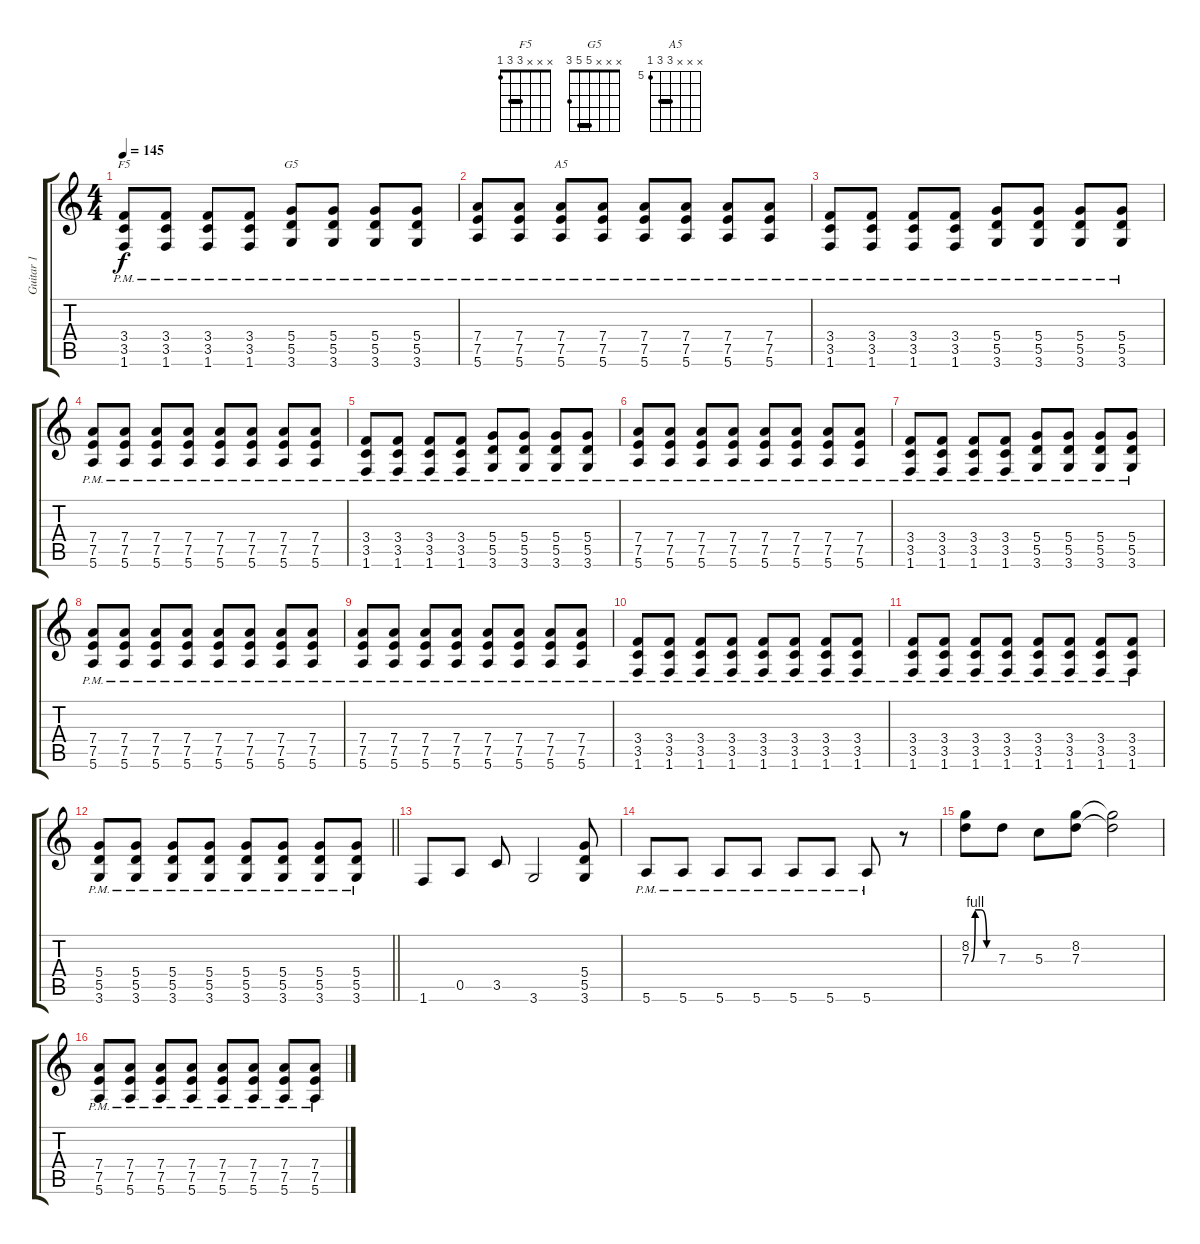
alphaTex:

\track ("Guitar 1" "Guitar 1") {instrument electricguitarclean}
\staff {score tabs}
\tuning (E4 B3 G3 D3 A2 E2) {hide}
\chord ("F5" x x x 3 3 1) {barre 3}
\chord ("G5" x x x 5 5 3) {barre 5}
\chord ("A5" x x x 7 7 5) {firstfret 5 barre 7}
\ts (4 4)
\tempo 145
\clef g2
\ks c
(3.4 3.5{pm} 1.6{pm}).8{ch "F5" dy f} (3.4 3.5{pm} 1.6{pm}).8 (3.4 3.5{pm} 1.6{pm}).8 (3.4 3.5{pm} 1.6{pm}).8 (5.4 5.5{pm} 3.6{pm}).8{ch "G5"} (5.4 5.5{pm} 3.6{pm}).8 (5.4 5.5{pm} 3.6{pm}).8 (5.4 5.5{pm} 3.6{pm}).8 |
(7.4 7.5{pm} 5.6{pm}).8 (7.4 7.5{pm} 5.6{pm}).8 (7.4 7.5{pm} 5.6{pm}).8{ch "A5"} (7.4 7.5{pm} 5.6{pm}).8 (7.4 7.5{pm} 5.6{pm}).8 (7.4 7.5{pm} 5.6{pm}).8 (7.4 7.5{pm} 5.6{pm}).8 (7.4 7.5{pm} 5.6{pm}).8 |
(3.4 3.5{pm} 1.6{pm}).8 (3.4 3.5{pm} 1.6{pm}).8 (3.4 3.5{pm} 1.6{pm}).8 (3.4 3.5{pm} 1.6{pm}).8 (5.4 5.5{pm} 3.6{pm}).8 (5.4 5.5{pm} 3.6{pm}).8 (5.4 5.5{pm} 3.6{pm}).8 (5.4 5.5{pm} 3.6{pm}).8 |
(7.4 7.5{pm} 5.6{pm}).8 (7.4 7.5{pm} 5.6{pm}).8 (7.4 7.5{pm} 5.6{pm}).8 (7.4 7.5{pm} 5.6{pm}).8 (7.4 7.5{pm} 5.6{pm}).8 (7.4 7.5{pm} 5.6{pm}).8 (7.4 7.5{pm} 5.6{pm}).8 (7.4 7.5{pm} 5.6{pm}).8 |
(3.4 3.5{pm} 1.6{pm}).8 (3.4 3.5{pm} 1.6{pm}).8 (3.4 3.5{pm} 1.6{pm}).8 (3.4 3.5{pm} 1.6{pm}).8 (5.4 5.5{pm} 3.6{pm}).8 (5.4 5.5{pm} 3.6{pm}).8 (5.4 5.5{pm} 3.6{pm}).8 (5.4 5.5{pm} 3.6{pm}).8 |
(7.4 7.5{pm} 5.6{pm}).8 (7.4 7.5{pm} 5.6{pm}).8 (7.4 7.5{pm} 5.6{pm}).8 (7.4 7.5{pm} 5.6{pm}).8 (7.4 7.5{pm} 5.6{pm}).8 (7.4 7.5{pm} 5.6{pm}).8 (7.4 7.5{pm} 5.6{pm}).8 (7.4 7.5{pm} 5.6{pm}).8 |
(3.4 3.5{pm} 1.6{pm}).8 (3.4 3.5{pm} 1.6{pm}).8 (3.4 3.5{pm} 1.6{pm}).8 (3.4 3.5{pm} 1.6{pm}).8 (5.4 5.5{pm} 3.6{pm}).8 (5.4 5.5{pm} 3.6{pm}).8 (5.4 5.5{pm} 3.6{pm}).8 (5.4 5.5{pm} 3.6{pm}).8 |
(7.4 7.5{pm} 5.6{pm}).8 (7.4 7.5{pm} 5.6{pm}).8 (7.4 7.5{pm} 5.6{pm}).8 (7.4 7.5{pm} 5.6{pm}).8 (7.4 7.5{pm} 5.6{pm}).8 (7.4 7.5{pm} 5.6{pm}).8 (7.4 7.5{pm} 5.6{pm}).8 (7.4 7.5{pm} 5.6{pm}).8 |
(7.4 7.5{pm} 5.6{pm}).8 (7.4 7.5{pm} 5.6{pm}).8 (7.4 7.5{pm} 5.6{pm}).8 (7.4 7.5{pm} 5.6{pm}).8 (7.4 7.5{pm} 5.6{pm}).8 (7.4 7.5{pm} 5.6{pm}).8 (7.4 7.5{pm} 5.6{pm}).8 (7.4 7.5{pm} 5.6{pm}).8 |
(3.4 3.5{pm} 1.6{pm}).8 (3.4 3.5{pm} 1.6{pm}).8 (3.4 3.5{pm} 1.6{pm}).8 (3.4 3.5{pm} 1.6{pm}).8 (3.4 3.5{pm} 1.6{pm}).8 (3.4 3.5{pm} 1.6{pm}).8 (3.4 3.5{pm} 1.6{pm}).8 (3.4 3.5{pm} 1.6{pm}).8 |
(3.4 3.5{pm} 1.6{pm}).8 (3.4 3.5{pm} 1.6{pm}).8 (3.4 3.5{pm} 1.6{pm}).8 (3.4 3.5{pm} 1.6{pm}).8 (3.4 3.5{pm} 1.6{pm}).8 (3.4 3.5{pm} 1.6{pm}).8 (3.4 3.5{pm} 1.6{pm}).8 (3.4 3.5{pm} 1.6{pm}).8 |
\barLineRight lightlight
(5.4 5.5{pm} 3.6{pm}).8 (5.4 5.5{pm} 3.6{pm}).8 (5.4 5.5{pm} 3.6{pm}).8 (5.4 5.5{pm} 3.6{pm}).8 (5.4 5.5{pm} 3.6{pm}).8 (5.4 5.5{pm} 3.6{pm}).8 (5.4 5.5{pm} 3.6{pm}).8 (5.4 5.5{pm} 3.6{pm}).8 |
\section ("" "")
1.6.8 0.5.8 3.5.8 3.6.2 (5.4 5.5 3.6).8 |
5.6{pm}.8 5.6{pm}.8 5.6{pm}.8 5.6{pm}.8 5.6{pm}.8 5.6{pm}.8 5.6{pm}.8 r.8 |
(8.2 7.3{be (custom 0 0 10 4 25 4 40 0 60 0)}).8 7.3.8 5.3.8 (8.2 7.3).8 (8.2{t} 7.3{t}).2 |
(7.4 7.5{pm} 5.6{pm}).8 (7.4 7.5{pm} 5.6{pm}).8 (7.4 7.5{pm} 5.6{pm}).8 (7.4 7.5{pm} 5.6{pm}).8 (7.4 7.5{pm} 5.6{pm}).8 (7.4 7.5{pm} 5.6{pm}).8 (7.4 7.5{pm} 5.6{pm}).8 (7.4 7.5{pm} 5.6{pm}).8
